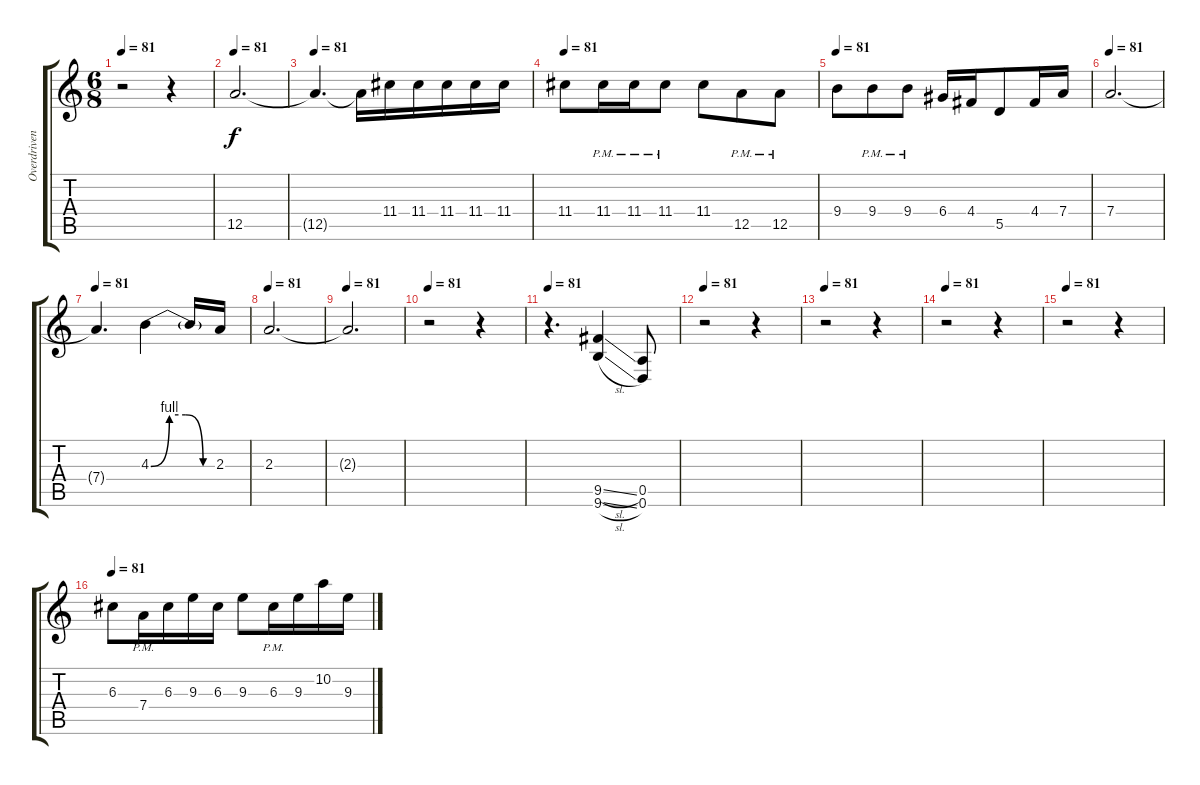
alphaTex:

\track ("Overdriven Guitar II" "Overdriven") {instrument overdrivenguitar}
\staff {score tabs}
\tuning (E4 B3 G3 D3 A2 D2) {hide}
\ts (6 8)
\tempo 81
\clef g2
\ks c
r.2{dy f} r.4 |
\tempo 81
12.5.2{d} |
\tempo 81
12.5{t}.4{d} 12.5{t}.16 11.4.16 11.4.16 11.4.16 11.4.16 11.4.16 |
\tempo 81
11.4.8 11.4{pm}.16 11.4{pm}.16 11.4{pm}.8 11.4.8 12.5{pm}.8 12.5{pm}.8 |
\tempo 81
9.4.8 9.4{pm}.8 9.4{pm}.8 6.4.16 4.4.16 5.5.8 4.4.16 7.4.16 |
\tempo 81
7.4.2{d} |
\tempo 81
7.4{t}.4{d} 4.3{be (custom 0 0 17 4 32 4 48 0 60 0)}.4 4.3{t}.16 2.3.16 |
\tempo 81
2.3.2{d} |
\tempo 81
2.3{t}.2{d} |
\tempo 81
r.2 r.4 |
\tempo 81
r.4{d} (9.5{sl} 9.6{sl}).4 (0.5 0.6).8 |
\tempo 81
r.2 r.4 |
\tempo 81
r.2 r.4 |
\tempo 81
r.2 r.4 |
\tempo 81
r.2 r.4 |
\tempo 81
6.3.8 7.4{pm}.16 6.3.16 9.3.16 6.3.16 9.3.8 6.3{pm}.16 9.3.16 10.2.16 9.3.16
